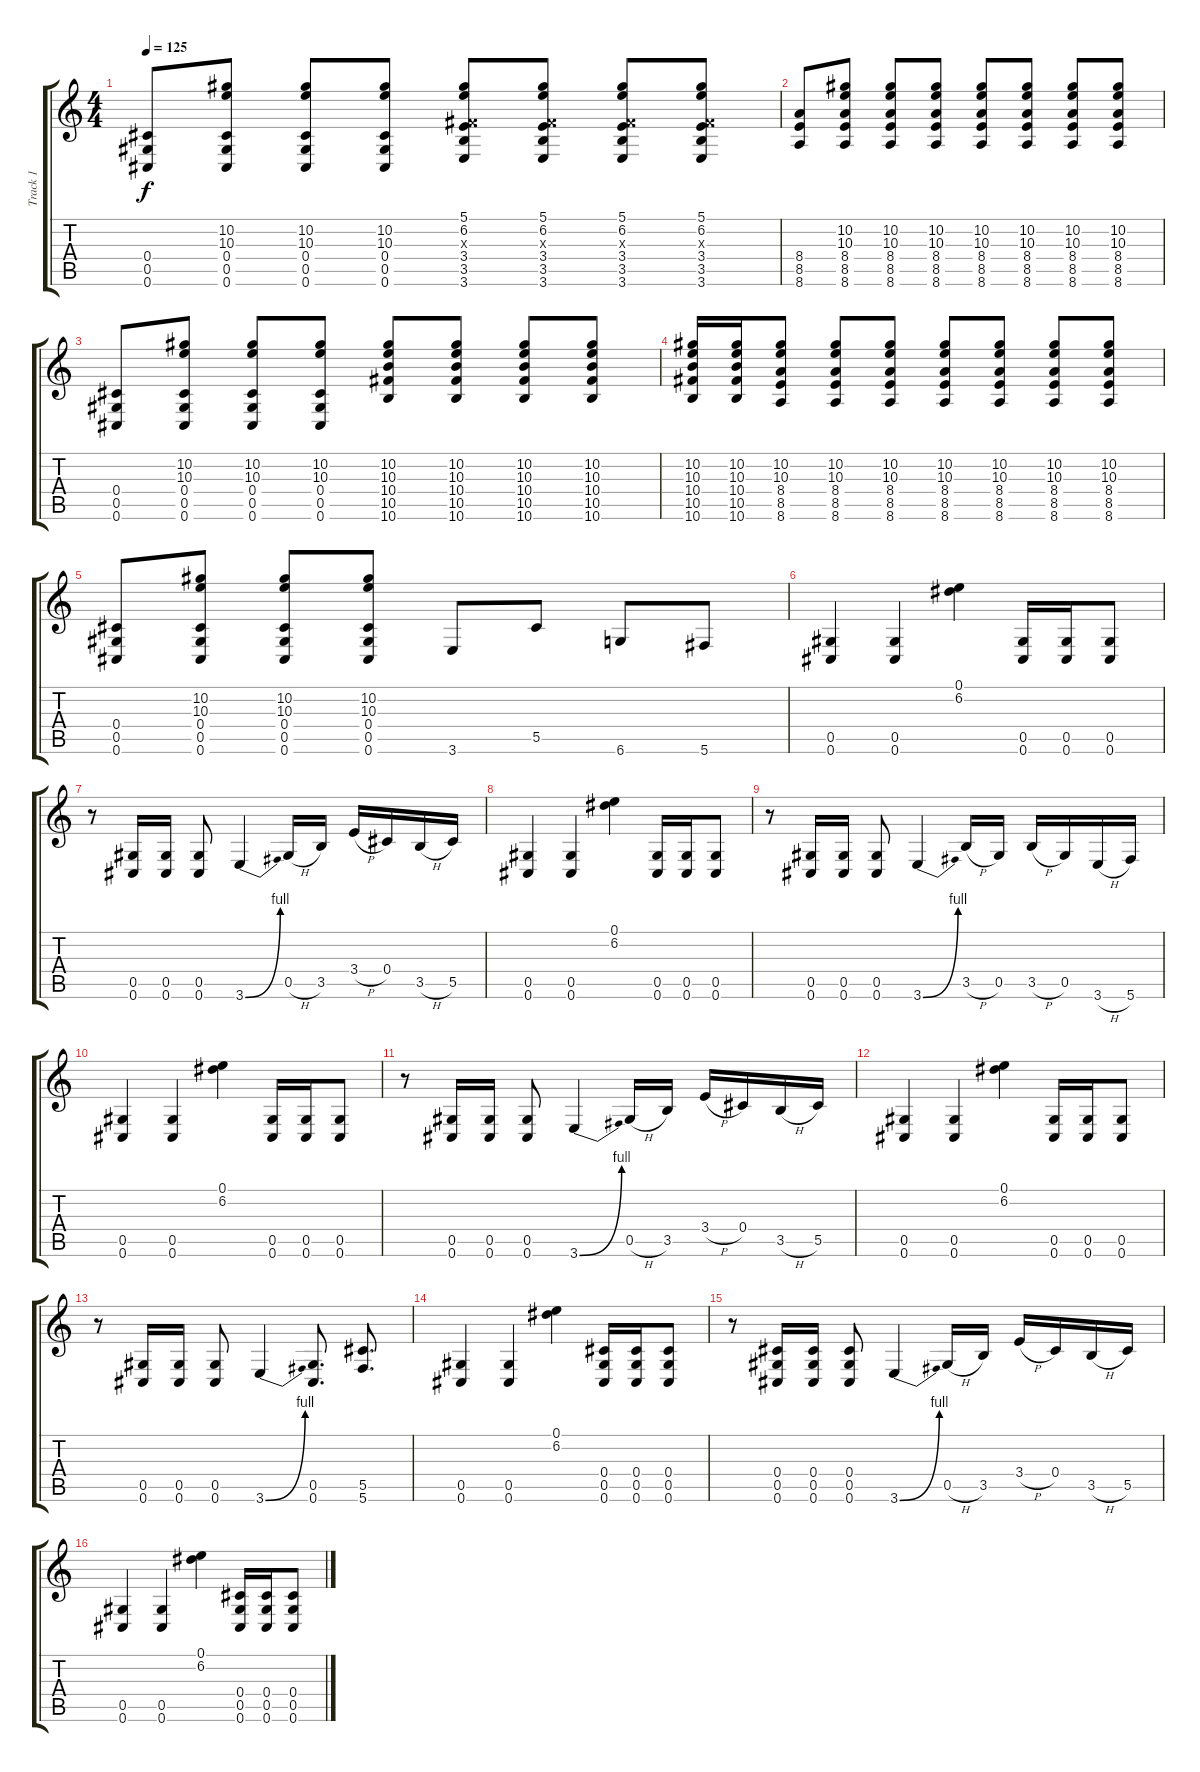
\track ("Track 1" "Track 1") {instrument distortionguitar}
\staff {score tabs}
\tuning (Eb4 Bb3 Gb3 Db3 Ab2 Db2) {hide}
\ts (4 4)
\tempo 125
\clef g2
\ks c
(0.4 0.5 0.6).8{dy f} (10.2 10.3 0.4 0.5 0.6).8 (10.2 10.3 0.4 0.5 0.6).8 (10.2 10.3 0.4 0.5 0.6).8 (5.1 6.2 0.3{x} 3.4 3.5 3.6).8 (5.1 6.2 0.3{x} 3.4 3.5 3.6).8 (5.1 6.2 0.3{x} 3.4 3.5 3.6).8 (5.1 6.2 0.3{x} 3.4 3.5 3.6).8 |
(8.4 8.5 8.6).8 (10.2 10.3 8.4 8.5 8.6).8 (10.2 10.3 8.4 8.5 8.6).8 (10.2 10.3 8.4 8.5 8.6).8 (10.2 10.3 8.4 8.5 8.6).8 (10.2 10.3 8.4 8.5 8.6).8 (10.2 10.3 8.4 8.5 8.6).8 (10.2 10.3 8.4 8.5 8.6).8 |
(0.4 0.5 0.6).8 (10.2 10.3 0.4 0.5 0.6).8 (10.2 10.3 0.4 0.5 0.6).8 (10.2 10.3 0.4 0.5 0.6).8 (10.2 10.3 10.4 10.5 10.6).8 (10.2 10.3 10.4 10.5 10.6).8 (10.2 10.3 10.4 10.5 10.6).8 (10.2 10.3 10.4 10.5 10.6).8 |
(10.2 10.3 10.4 10.5 10.6).16 (10.2 10.3 10.4 10.5 10.6).16 (10.2 10.3 8.4 8.5 8.6).8 (10.2 10.3 8.4 8.5 8.6).8 (10.2 10.3 8.4 8.5 8.6).8 (10.2 10.3 8.4 8.5 8.6).8 (10.2 10.3 8.4 8.5 8.6).8 (10.2 10.3 8.4 8.5 8.6).8 (10.2 10.3 8.4 8.5 8.6).8 |
(0.4 0.5 0.6).8 (10.2 10.3 0.4 0.5 0.6).8 (10.2 10.3 0.4 0.5 0.6).8 (10.2 10.3 0.4 0.5 0.6).8 3.6.8 5.5.8 6.6.8 5.6.8 |
(0.5 0.6).4 (0.5 0.6).4 (0.1 6.2).4 (0.5 0.6).16 (0.5 0.6).16 (0.5 0.6).8 |
r.8 (0.5 0.6).16 (0.5 0.6).16 (0.5 0.6).8 3.6{be (bend 0 0 60 4)}.4 0.5{h}.16 3.5.16 3.4{h}.16 0.4.16 3.5{h}.16 5.5.16 |
(0.5 0.6).4 (0.5 0.6).4 (0.1 6.2).4 (0.5 0.6).16 (0.5 0.6).16 (0.5 0.6).8 |
r.8 (0.5 0.6).16 (0.5 0.6).16 (0.5 0.6).8 3.6{be (bend 0 0 60 4)}.4 3.5{h}.16 0.5.16 3.5{h}.16 0.5.16 3.6{h}.16 5.6.16 |
(0.5 0.6).4 (0.5 0.6).4 (0.1 6.2).4 (0.5 0.6).16 (0.5 0.6).16 (0.5 0.6).8 |
r.8 (0.5 0.6).16 (0.5 0.6).16 (0.5 0.6).8 3.6{be (bend 0 0 60 4)}.4 0.5{h}.16 3.5.16 3.4{h}.16 0.4.16 3.5{h}.16 5.5.16 |
(0.5 0.6).4 (0.5 0.6).4 (0.1 6.2).4 (0.5 0.6).16 (0.5 0.6).16 (0.5 0.6).8 |
r.8 (0.5 0.6).16 (0.5 0.6).16 (0.5 0.6).8 3.6{be (bend 0 0 60 4)}.4 (0.5 0.6).8{d} (5.5 5.6).8{d} |
(0.5 0.6).4 (0.5 0.6).4 (0.1 6.2).4 (0.4 0.5 0.6).16 (0.4 0.5 0.6).16 (0.4 0.5 0.6).8 |
r.8 (0.4 0.5 0.6).16 (0.4 0.5 0.6).16 (0.4 0.5 0.6).8 3.6{be (bend 0 0 60 4)}.4 0.5{h}.16 3.5.16 3.4{h}.16 0.4.16 3.5{h}.16 5.5.16 |
(0.5 0.6).4 (0.5 0.6).4 (0.1 6.2).4 (0.4 0.5 0.6).16 (0.4 0.5 0.6).16 (0.4 0.5 0.6).8
